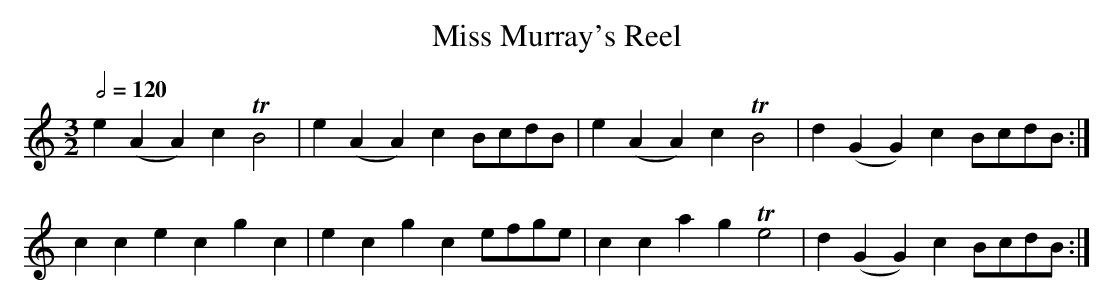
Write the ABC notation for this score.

X:1
T:Miss Murray's Reel
M:3/2
L:1/4
Q:1/2=120
K:A Minor
e(A A)c TB2|e(A A)c B/c/d/B/|e(A A)c TB2|d(G G)c B/c/d/B/:|
cc  ec   gc|ec  gc  e/f/g/e/|cc  ag  Te2|d(G G)c B/c/d/B/:|
